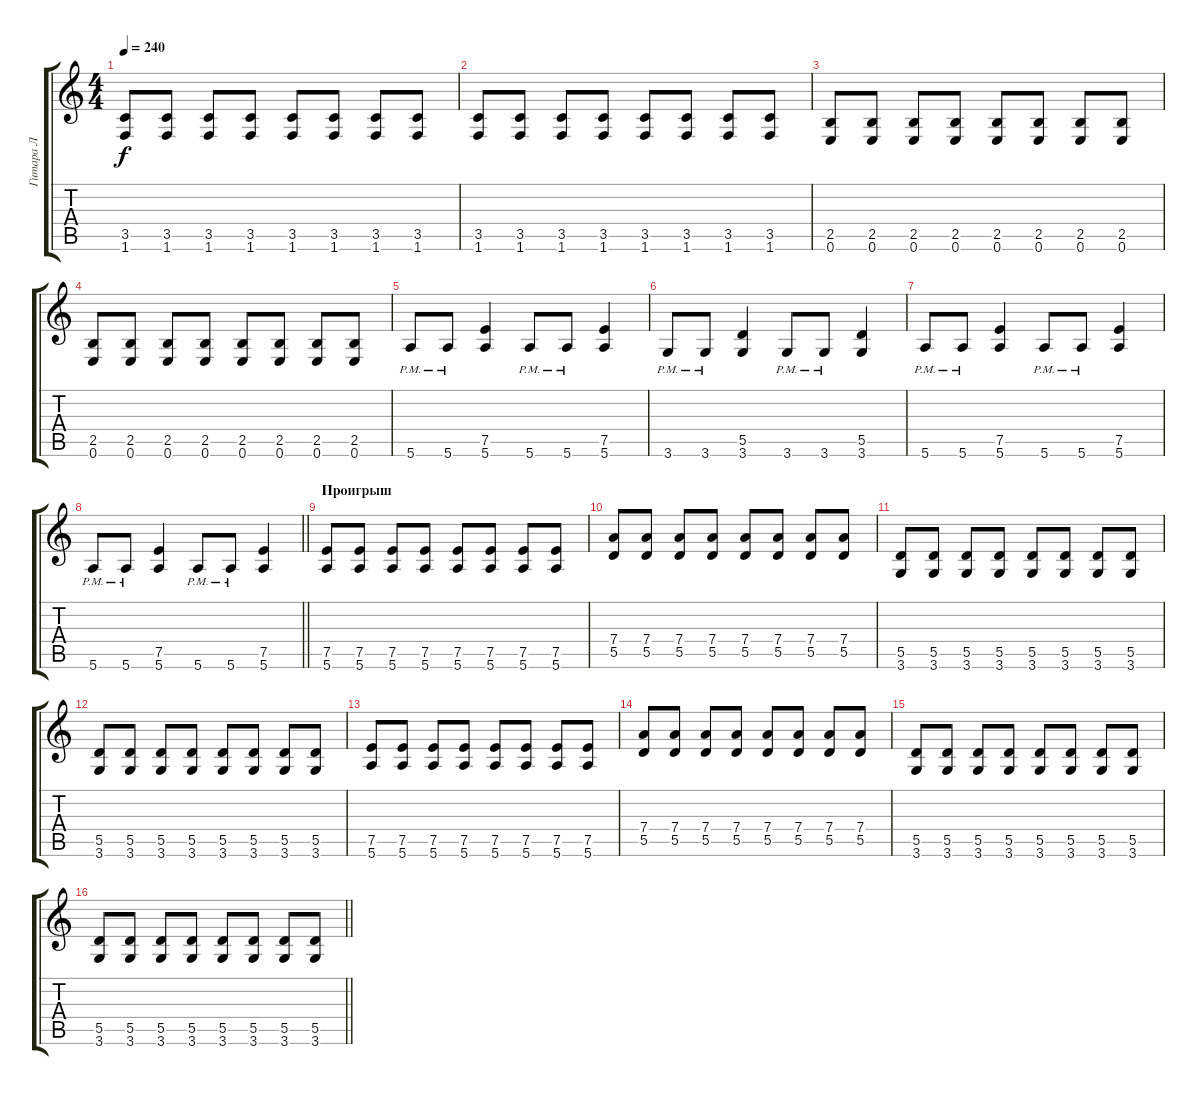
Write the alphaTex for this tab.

\track ("Гитара Л" "Гитара Л") {instrument distortionguitar}
\staff {score tabs}
\tuning (E4 B3 G3 D3 A2 E2) {hide}
\ts (4 4)
\section ("" " ")
\tempo 240
\clef g2
\ks c
(3.5 1.6).8{dy f} (3.5 1.6).8 (3.5 1.6).8 (3.5 1.6).8 (3.5 1.6).8 (3.5 1.6).8 (3.5 1.6).8 (3.5 1.6).8 |
(3.5 1.6).8 (3.5 1.6).8 (3.5 1.6).8 (3.5 1.6).8 (3.5 1.6).8 (3.5 1.6).8 (3.5 1.6).8 (3.5 1.6).8 |
(2.5 0.6).8 (2.5 0.6).8 (2.5 0.6).8 (2.5 0.6).8 (2.5 0.6).8 (2.5 0.6).8 (2.5 0.6).8 (2.5 0.6).8 |
(2.5 0.6).8 (2.5 0.6).8 (2.5 0.6).8 (2.5 0.6).8 (2.5 0.6).8 (2.5 0.6).8 (2.5 0.6).8 (2.5 0.6).8 |
5.6{pm}.8 5.6{pm}.8 (7.5 5.6).4 5.6{pm}.8 5.6{pm}.8 (7.5 5.6).4 |
3.6{pm}.8 3.6{pm}.8 (5.5 3.6).4 3.6{pm}.8 3.6{pm}.8 (5.5 3.6).4 |
5.6{pm}.8 5.6{pm}.8 (7.5 5.6).4 5.6{pm}.8 5.6{pm}.8 (7.5 5.6).4 |
\barLineRight lightlight
5.6{pm}.8 5.6{pm}.8 (7.5 5.6).4 5.6{pm}.8 5.6{pm}.8 (7.5 5.6).4 |
\section ("" "Проигрыш")
(7.5 5.6).8 (7.5 5.6).8 (7.5 5.6).8 (7.5 5.6).8 (7.5 5.6).8 (7.5 5.6).8 (7.5 5.6).8 (7.5 5.6).8 |
(7.4 5.5).8 (7.4 5.5).8 (7.4 5.5).8 (7.4 5.5).8 (7.4 5.5).8 (7.4 5.5).8 (7.4 5.5).8 (7.4 5.5).8 |
(5.5 3.6).8 (5.5 3.6).8 (5.5 3.6).8 (5.5 3.6).8 (5.5 3.6).8 (5.5 3.6).8 (5.5 3.6).8 (5.5 3.6).8 |
(5.5 3.6).8 (5.5 3.6).8 (5.5 3.6).8 (5.5 3.6).8 (5.5 3.6).8 (5.5 3.6).8 (5.5 3.6).8 (5.5 3.6).8 |
(7.5 5.6).8 (7.5 5.6).8 (7.5 5.6).8 (7.5 5.6).8 (7.5 5.6).8 (7.5 5.6).8 (7.5 5.6).8 (7.5 5.6).8 |
(7.4 5.5).8 (7.4 5.5).8 (7.4 5.5).8 (7.4 5.5).8 (7.4 5.5).8 (7.4 5.5).8 (7.4 5.5).8 (7.4 5.5).8 |
(5.5 3.6).8 (5.5 3.6).8 (5.5 3.6).8 (5.5 3.6).8 (5.5 3.6).8 (5.5 3.6).8 (5.5 3.6).8 (5.5 3.6).8 |
\barLineRight lightlight
(5.5 3.6).8 (5.5 3.6).8 (5.5 3.6).8 (5.5 3.6).8 (5.5 3.6).8 (5.5 3.6).8 (5.5 3.6).8 (5.5 3.6).8
